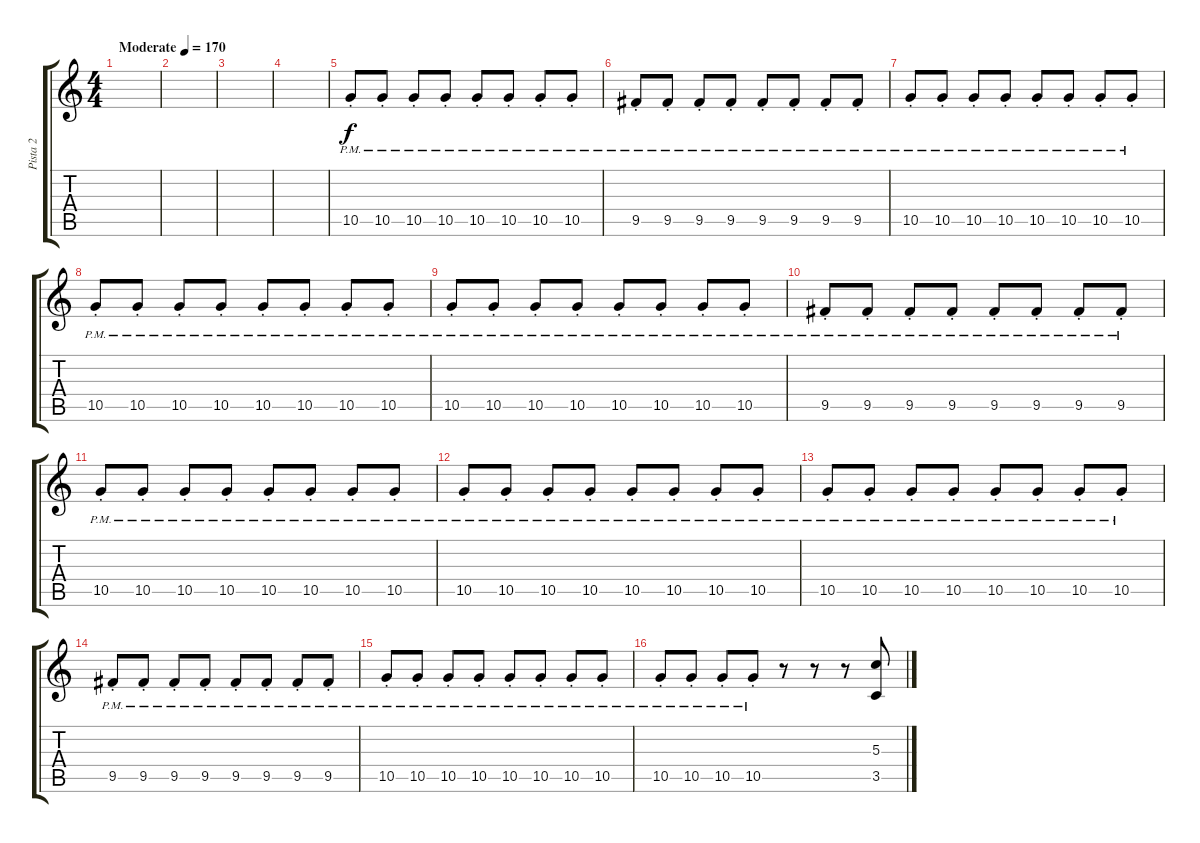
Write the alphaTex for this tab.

\track ("Pista 2" "Pista 2") {instrument overdrivenguitar}
\staff {score tabs}
\tuning (E4 B3 G3 D3 A2 D2) {hide}
\ts (4 4)
\tempo (170 "Moderate")
\clef g2
\ks c
|
|
|
|
10.5{pm st}.8{volume 7} 10.5{pm st}.8 10.5{pm st}.8 10.5{pm st}.8 10.5{pm st}.8 10.5{pm st}.8 10.5{pm st}.8 10.5{pm st}.8 |
9.5{pm st}.8 9.5{pm st}.8 9.5{pm st}.8 9.5{pm st}.8 9.5{pm st}.8 9.5{pm st}.8 9.5{pm st}.8 9.5{pm st}.8 |
10.5{pm st}.8 10.5{pm st}.8 10.5{pm st}.8 10.5{pm st}.8 10.5{pm st}.8 10.5{pm st}.8 10.5{pm st}.8 10.5{pm st}.8 |
10.5{pm st}.8 10.5{pm st}.8 10.5{pm st}.8 10.5{pm st}.8 10.5{pm st}.8 10.5{pm st}.8 10.5{pm st}.8 10.5{pm st}.8 |
10.5{pm st}.8{volume 7} 10.5{pm st}.8 10.5{pm st}.8 10.5{pm st}.8 10.5{pm st}.8 10.5{pm st}.8 10.5{pm st}.8 10.5{pm st}.8 |
9.5{pm st}.8 9.5{pm st}.8 9.5{pm st}.8 9.5{pm st}.8 9.5{pm st}.8 9.5{pm st}.8 9.5{pm st}.8 9.5{pm st}.8 |
10.5{pm st}.8 10.5{pm st}.8 10.5{pm st}.8 10.5{pm st}.8 10.5{pm st}.8 10.5{pm st}.8 10.5{pm st}.8 10.5{pm st}.8 |
10.5{pm st}.8 10.5{pm st}.8 10.5{pm st}.8 10.5{pm st}.8 10.5{pm st}.8 10.5{pm st}.8 10.5{pm st}.8 10.5{pm st}.8 |
10.5{pm st}.8{volume 7} 10.5{pm st}.8 10.5{pm st}.8 10.5{pm st}.8 10.5{pm st}.8 10.5{pm st}.8 10.5{pm st}.8 10.5{pm st}.8 |
9.5{pm st}.8 9.5{pm st}.8 9.5{pm st}.8 9.5{pm st}.8 9.5{pm st}.8 9.5{pm st}.8 9.5{pm st}.8 9.5{pm st}.8 |
10.5{pm st}.8 10.5{pm st}.8 10.5{pm st}.8 10.5{pm st}.8 10.5{pm st}.8 10.5{pm st}.8 10.5{pm st}.8 10.5{pm st}.8 |
10.5{pm st}.8 10.5{pm st}.8 10.5{pm st}.8 10.5{pm st}.8 r.8 r.8 r.8 (5.3 3.5).8{volume 16 balance 16}
